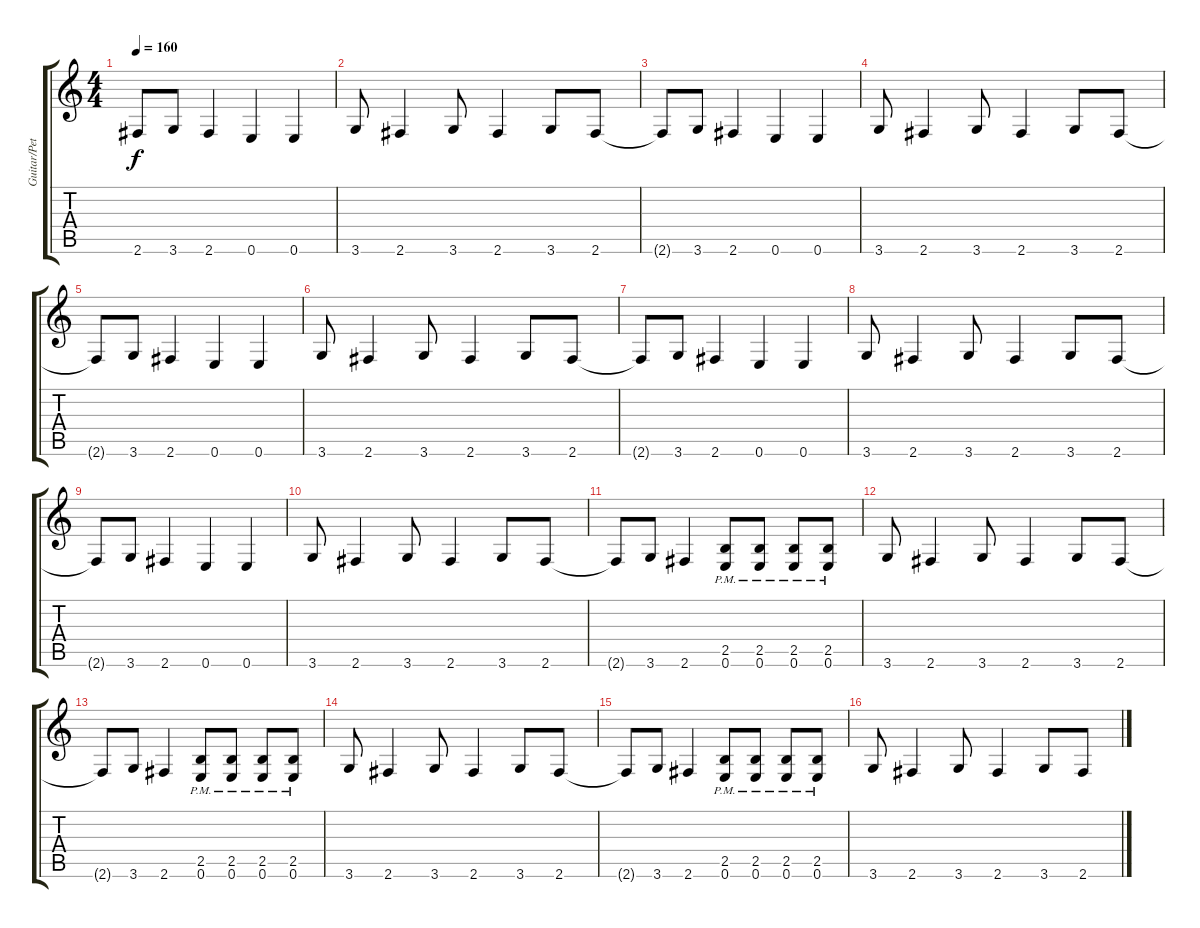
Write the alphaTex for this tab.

\track ("Guitar/Petrucci" "Guitar/Pet") {instrument distortionguitar}
\staff {score tabs}
\tuning (E4 B3 G3 D3 A2 E2) {hide}
\ts (4 4)
\tempo 160
\clef g2
\ks c
2.6{t}.8{dy f} 3.6.8 2.6.4 0.6.4 0.6.4 |
3.6.8 2.6.4 3.6.8 2.6.4 3.6.8 2.6.8 |
2.6{t}.8 3.6.8 2.6.4 0.6.4 0.6.4 |
3.6.8 2.6.4 3.6.8 2.6.4 3.6.8 2.6.8 |
2.6{t}.8 3.6.8 2.6.4 0.6.4 0.6.4 |
3.6.8 2.6.4 3.6.8 2.6.4 3.6.8 2.6.8 |
2.6{t}.8 3.6.8 2.6.4 0.6.4 0.6.4 |
3.6.8 2.6.4 3.6.8 2.6.4 3.6.8 2.6.8 |
2.6{t}.8 3.6.8 2.6.4 0.6.4 0.6.4 |
3.6.8 2.6.4 3.6.8 2.6.4 3.6.8 2.6.8 |
2.6{t}.8 3.6.8 2.6.4 (2.5{pm} 0.6{pm}).8 (2.5{pm} 0.6{pm}).8 (2.5{pm} 0.6{pm}).8 (2.5{pm} 0.6{pm}).8 |
3.6.8 2.6.4 3.6.8 2.6.4 3.6.8 2.6.8 |
2.6{t}.8 3.6.8 2.6.4 (2.5{pm} 0.6{pm}).8 (2.5{pm} 0.6{pm}).8 (2.5{pm} 0.6{pm}).8 (2.5{pm} 0.6{pm}).8 |
3.6.8 2.6.4 3.6.8 2.6.4 3.6.8 2.6.8 |
2.6{t}.8 3.6.8 2.6.4 (2.5{pm} 0.6{pm}).8 (2.5{pm} 0.6{pm}).8 (2.5{pm} 0.6{pm}).8 (2.5{pm} 0.6{pm}).8 |
3.6.8 2.6.4 3.6.8 2.6.4 3.6.8 2.6.8
